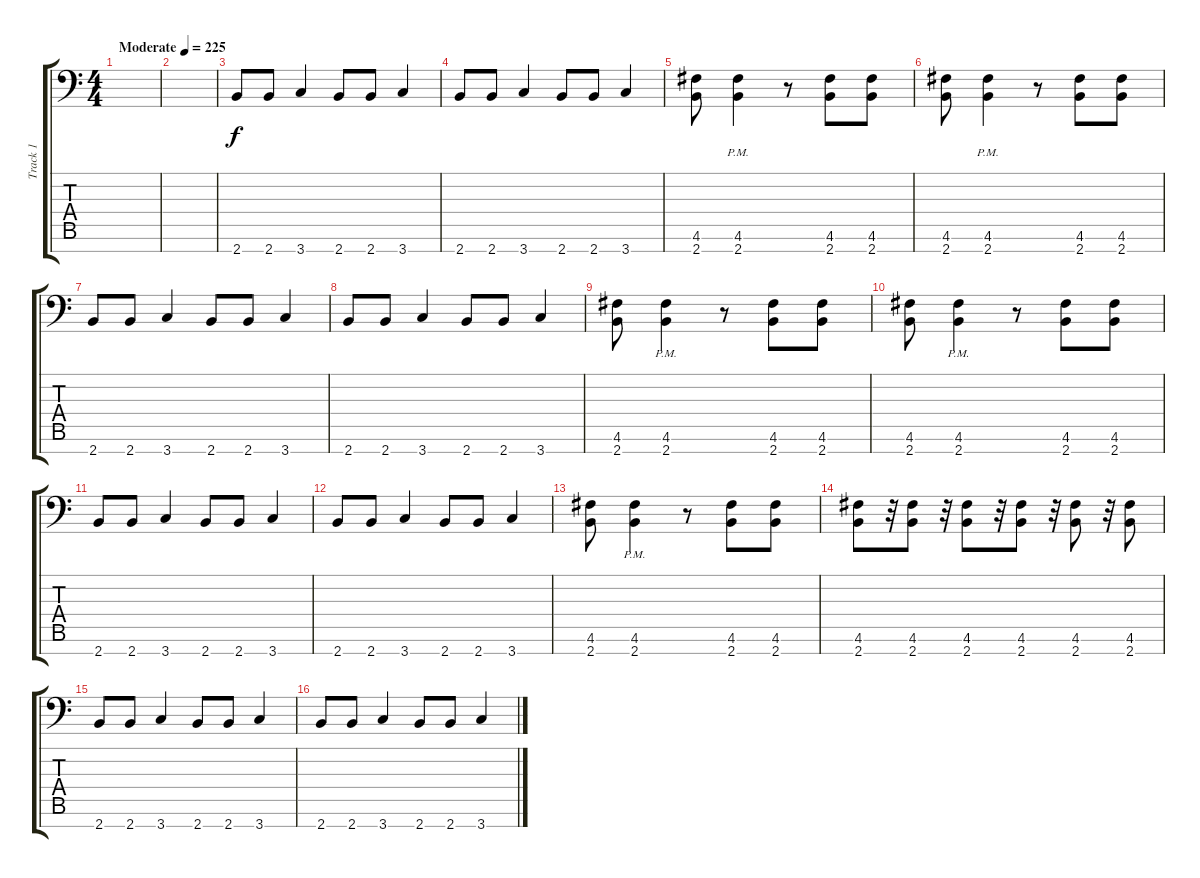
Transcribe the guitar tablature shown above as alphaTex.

\track ("Track 1" "Track 1") {instrument distortionguitar}
\staff {score tabs}
\tuning (D4 A3 F3 C3 G2 D2 A1) {hide}
\ts (4 4)
\tempo (225 "Moderate")
\clef f4
\ks c
|
|
2.7.8 2.7.8 3.7.4 2.7.8 2.7.8 3.7.4 |
2.7.8 2.7.8 3.7.4 2.7.8 2.7.8 3.7.4 |
(4.6 2.7).8 (4.6{pm} 2.7{pm}).4 r.8 (4.6 2.7).8 (4.6 2.7).8 |
(4.6 2.7).8 (4.6{pm} 2.7{pm}).4 r.8 (4.6 2.7).8 (4.6 2.7).8 |
2.7.8 2.7.8 3.7.4 2.7.8 2.7.8 3.7.4 |
2.7.8 2.7.8 3.7.4 2.7.8 2.7.8 3.7.4 |
(4.6 2.7).8 (4.6{pm} 2.7{pm}).4 r.8 (4.6 2.7).8 (4.6 2.7).8 |
(4.6 2.7).8 (4.6{pm} 2.7{pm}).4 r.8 (4.6 2.7).8 (4.6 2.7).8 |
2.7.8 2.7.8 3.7.4 2.7.8 2.7.8 3.7.4 |
2.7.8 2.7.8 3.7.4 2.7.8 2.7.8 3.7.4 |
(4.6 2.7).8 (4.6{pm} 2.7{pm}).4 r.8 (4.6 2.7).8 (4.6 2.7).8 |
(4.6 2.7).8 r.32 (4.6 2.7).8 r.32 (4.6 2.7).8 r.32 (4.6 2.7).8 r.32 (4.6 2.7).8 r.32 (4.6 2.7).8 |
2.7.8 2.7.8 3.7.4 2.7.8 2.7.8 3.7.4 |
2.7.8 2.7.8 3.7.4 2.7.8 2.7.8 3.7.4
